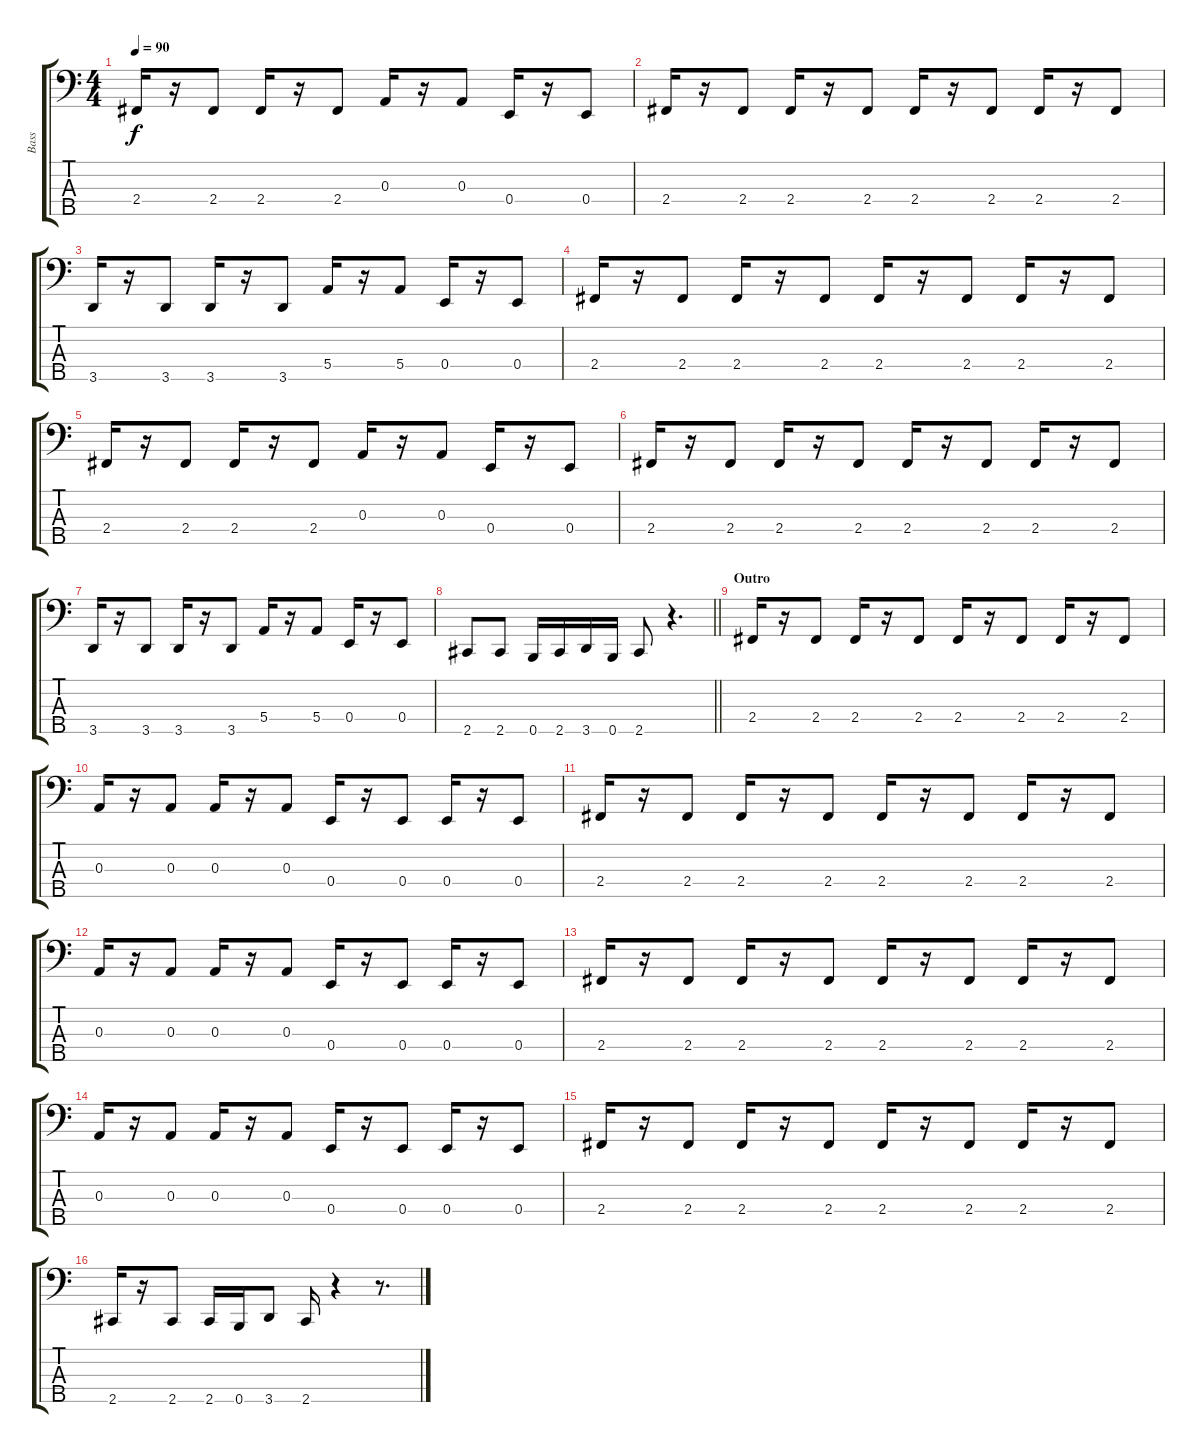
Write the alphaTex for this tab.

\track ("Bass" "Bass") {instrument electricbassfinger}
\staff {score tabs}
\tuning (G2 D2 A1 E1 B0) {hide}
\ts (4 4)
\tempo 90
\clef f4
\ks c
2.4.16{dy f} r.16 2.4.8 2.4.16 r.16 2.4.8 0.3.16 r.16 0.3.8 0.4.16 r.16 0.4.8 |
2.4.16 r.16 2.4.8 2.4.16 r.16 2.4.8 2.4.16 r.16 2.4.8 2.4.16 r.16 2.4.8 |
3.5.16 r.16 3.5.8 3.5.16 r.16 3.5.8 5.4.16 r.16 5.4.8 0.4.16 r.16 0.4.8 |
2.4.16 r.16 2.4.8 2.4.16 r.16 2.4.8 2.4.16 r.16 2.4.8 2.4.16 r.16 2.4.8 |
2.4.16 r.16 2.4.8 2.4.16 r.16 2.4.8 0.3.16 r.16 0.3.8 0.4.16 r.16 0.4.8 |
2.4.16 r.16 2.4.8 2.4.16 r.16 2.4.8 2.4.16 r.16 2.4.8 2.4.16 r.16 2.4.8 |
3.5.16 r.16 3.5.8 3.5.16 r.16 3.5.8 5.4.16 r.16 5.4.8 0.4.16 r.16 0.4.8 |
\barLineRight lightlight
2.5.8 2.5.8 0.5.16 2.5.16 3.5.16 0.5.16 2.5.8 r.4{d} |
\section ("" "Outro")
2.4.16 r.16 2.4.8 2.4.16 r.16 2.4.8 2.4.16 r.16 2.4.8 2.4.16 r.16 2.4.8 |
0.3.16 r.16 0.3.8 0.3.16 r.16 0.3.8 0.4.16 r.16 0.4.8 0.4.16 r.16 0.4.8 |
2.4.16 r.16 2.4.8 2.4.16 r.16 2.4.8 2.4.16 r.16 2.4.8 2.4.16 r.16 2.4.8 |
0.3.16 r.16 0.3.8 0.3.16 r.16 0.3.8 0.4.16 r.16 0.4.8 0.4.16 r.16 0.4.8 |
2.4.16 r.16 2.4.8 2.4.16 r.16 2.4.8 2.4.16 r.16 2.4.8 2.4.16 r.16 2.4.8 |
0.3.16 r.16 0.3.8 0.3.16 r.16 0.3.8 0.4.16 r.16 0.4.8 0.4.16 r.16 0.4.8 |
2.4.16 r.16 2.4.8 2.4.16 r.16 2.4.8 2.4.16 r.16 2.4.8 2.4.16 r.16 2.4.8 |
2.5.16 r.16 2.5.8 2.5.16 0.5.16 3.5.8 2.5.16 r.4 r.8{d}
